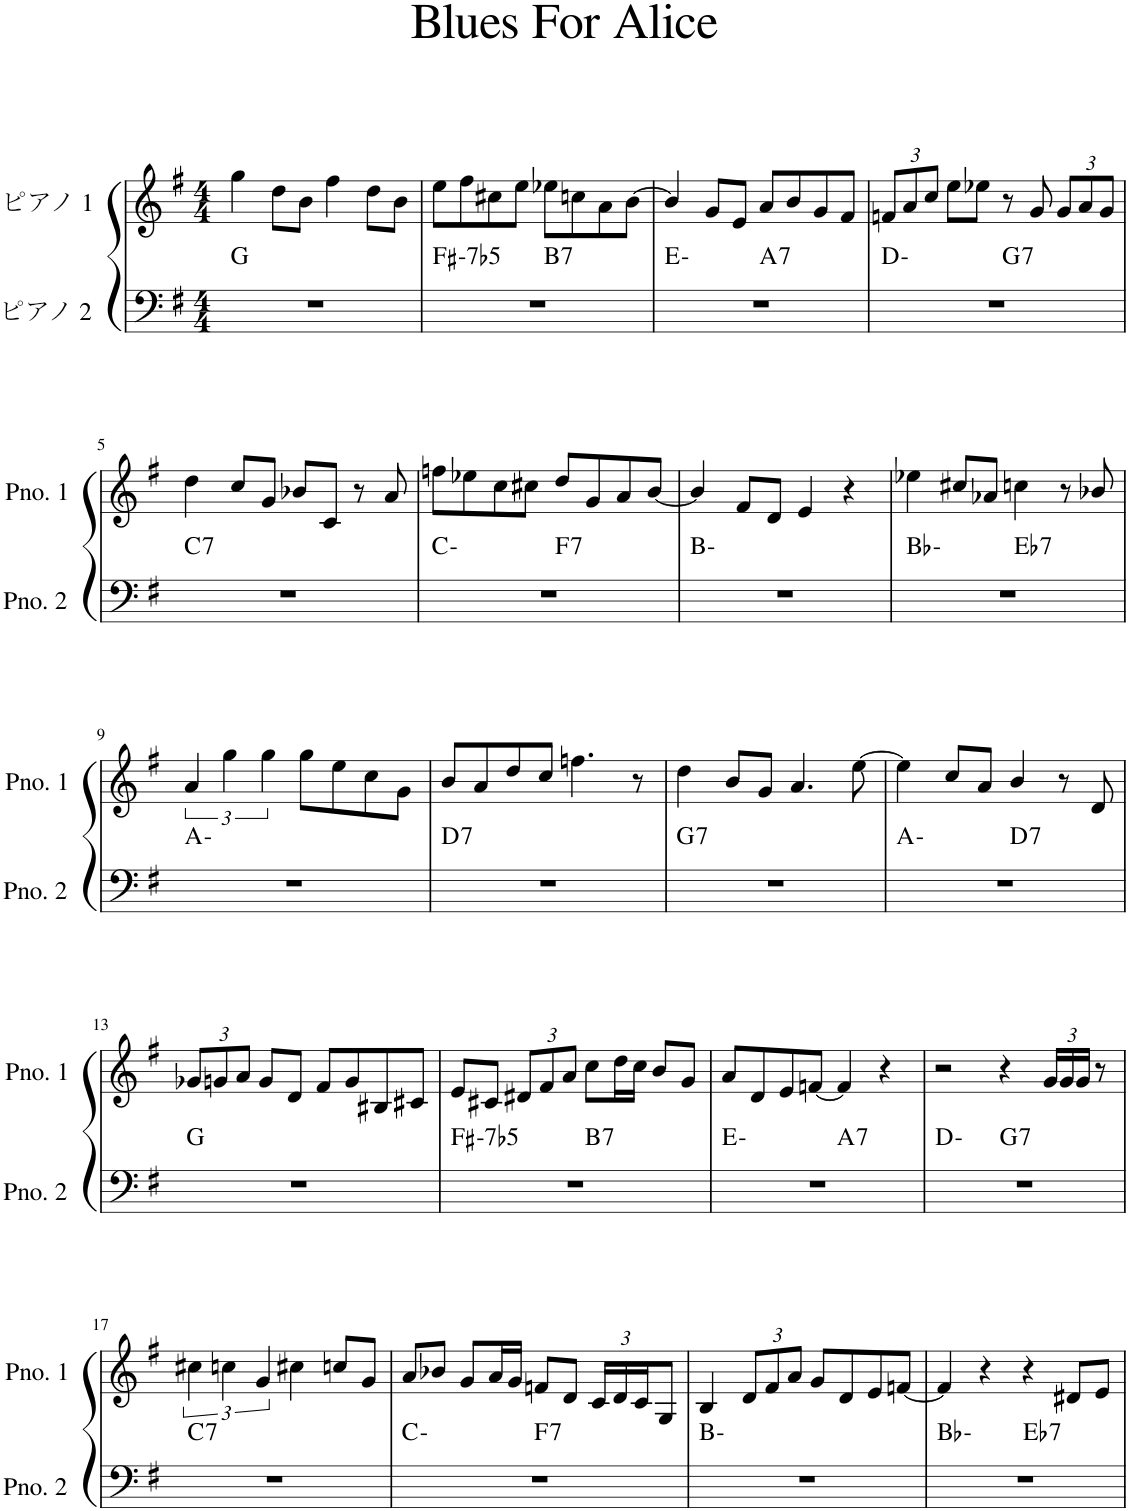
**kern	**harte	**kern
*part2	*part2	*part1
*staff2	*	*staff1
*I"ピアノ 2	*	*I"ピアノ 1
*clefF4	*	*clefG2
*k[f#]	*	*k[f#]
*M4/4	*	*M4/4
=1	=1	=1
1r	G:maj	4gg\
.	.	8dd\L
.	.	8b\J
.	.	4ff#\
.	.	8dd\L
.	.	8b\J
=2	=2	=2
!	!LO:H:kt=-7b5	!
*^	*	*
1r	2ryy	F#:hdim7	8ee\L
.	.	.	8ff#\
.	.	.	8cc#X\
.	.	.	8ee\J
!	!	!LO:H:kt=7	!
.	2ryy	B:7	8ee-X\L
.	.	.	8ccn\
.	.	.	8a\
.	.	.	[8b\J
=3	=3	=3	=3
1r	2ryy	E:min	4b/]
.	.	.	8g/L
.	.	.	8e/J
!	!	!LO:H:kt=7	!
.	2ryy	A:7	8a/L
.	.	.	8b/
.	.	.	8g/
.	.	.	8f#/J
=4	=4	=4	=4
*	*	*	*Xbrackettup
1r	2ryy	D:min	12fn/L
.	.	.	12a/
.	.	.	12cc/J
.	.	.	8ee\L
.	.	.	8ee-X\J
!	!	!LO:H:kt=7	!
.	2ryy	G:7	8r
.	.	.	8g/
.	.	.	12g/L
.	.	.	12a/
.	.	.	12g/J
!!LO:LB:g=z
=5	=5	=5	=5
!	!	!LO:H:kt=7	!
*v	*v	*	*
1r	C:7	4dd\
.	.	8cc/L
.	.	8g/J
.	.	8b-X/L
.	.	8c/J
.	.	8r
.	.	8a/
=6	=6	=6
*^	*	*
1r	2ryy	C:min	8ffn\L
.	.	.	8ee-X\
.	.	.	8cc\
.	.	.	8cc#X\J
!	!	!LO:H:kt=7	!
.	2ryy	F:7	8dd/L
.	.	.	8g/
.	.	.	8a/
.	.	.	[8b/J
*v	*v	*	*
=7	=7	=7
1r	B:min	4b/]
.	.	8f#/L
.	.	8d/J
.	.	4e/
.	.	4r
=8	=8	=8
*^	*	*
1r	2ryy	Bb:min	4ee-X\
.	.	.	8cc#X/L
.	.	.	8a-X/J
!	!	!LO:H:kt=7	!
.	2ryy	Eb:7	4ccn\
.	.	.	8r
.	.	.	8b-X/
*v	*v	*	*
!!LO:LB:g=z
=9	=9	=9
*	*	*brackettup
1r	A:min	6a/
.	.	6gg\
.	.	6gg\
.	.	8gg\L
.	.	8ee\
.	.	8cc\
.	.	8g\J
=10	=10	=10
!	!LO:H:kt=7	!
1r	D:7	8b/L
.	.	8a/
.	.	8dd/
.	.	8cc/J
.	.	4.ffn\
.	.	8r
=11	=11	=11
!	!LO:H:kt=7	!
1r	G:7	4dd\
.	.	8b/L
.	.	8g/J
.	.	4.a/
.	.	[8ee\
=12	=12	=12
*^	*	*
1r	2ryy	A:min	4ee\]
.	.	.	8cc/L
.	.	.	8a/J
!	!	!LO:H:kt=7	!
.	2ryy	D:7	4b/
.	.	.	8r
.	.	.	8d/
*v	*v	*	*
!!LO:LB:g=z
=13	=13	=13
*	*	*Xbrackettup
1r	G:maj	12g-X/L
.	.	12gn/
.	.	12a/J
.	.	8g/L
.	.	8d/J
.	.	8f#/L
.	.	8g/
.	.	8B#X/
.	.	8c#X/J
=14	=14	=14
!	!LO:H:kt=-7b5	!
*^	*	*
1r	2ryy	F#:hdim7	8e/L
.	.	.	8c#X/J
.	.	.	12d#X/L
.	.	.	12f#/
.	.	.	12a/J
!	!	!LO:H:kt=7	!
.	2ryy	B:7	8cc\L
.	.	.	16dd\L
.	.	.	16cc\JJ
.	.	.	8b/L
.	.	.	8g/J
=15	=15	=15	=15
1r	2ryy	E:min	8a/L
.	.	.	8d/
.	.	.	8e/
.	.	.	[8fn/J
!	!	!LO:H:kt=7	!
.	2ryy	A:7	4f/]
.	.	.	4r
=16	=16	=16	=16
1r	2ryy	D:min	2r
!	!	!LO:H:kt=7	!
.	2ryy	G:7	4r
.	.	.	24g/LL
.	.	.	24g/
.	.	.	24g/JJ
.	.	.	8r
*v	*v	*	*
!!LO:LB:g=z
=17	=17	=17
*	*	*brackettup
*^	*	*
!	!	!LO:H:kt=7	!
*v	*v	*	*
1r	C:7	6cc#X\
.	.	6ccn\
.	.	6g/
.	.	4cc#X\
.	.	8ccn/L
.	.	8g/J
=18	=18	=18
*^	*	*
1r	2ryy	C:min	8a/L
.	.	.	8b-X/J
.	.	.	8g/L
.	.	.	16a/L
.	.	.	16g/JJ
!	!	!LO:H:kt=7	!
.	2ryy	F:7	8fn/L
.	.	.	8d/J
*	*	*	*Xbrackettup
.	.	.	24c/LL
.	.	.	24d/
.	.	.	24c/J
.	.	.	8G/J
*v	*v	*	*
=19	=19	=19
1r	B:min	4B/
.	.	12d/L
.	.	12f#/
.	.	12a/J
.	.	8g/L
.	.	8d/
.	.	8e/
.	.	[8fn/J
=20	=20	=20
*^	*	*
1r	2ryy	Bb:min	4f/]
.	.	.	4r
!	!	!LO:H:kt=7	!
.	2ryy	Eb:7	4r
.	.	.	8d#X/L
.	.	.	8e/J
*v	*v	*	*
=	=	=
*-	*-	*-
